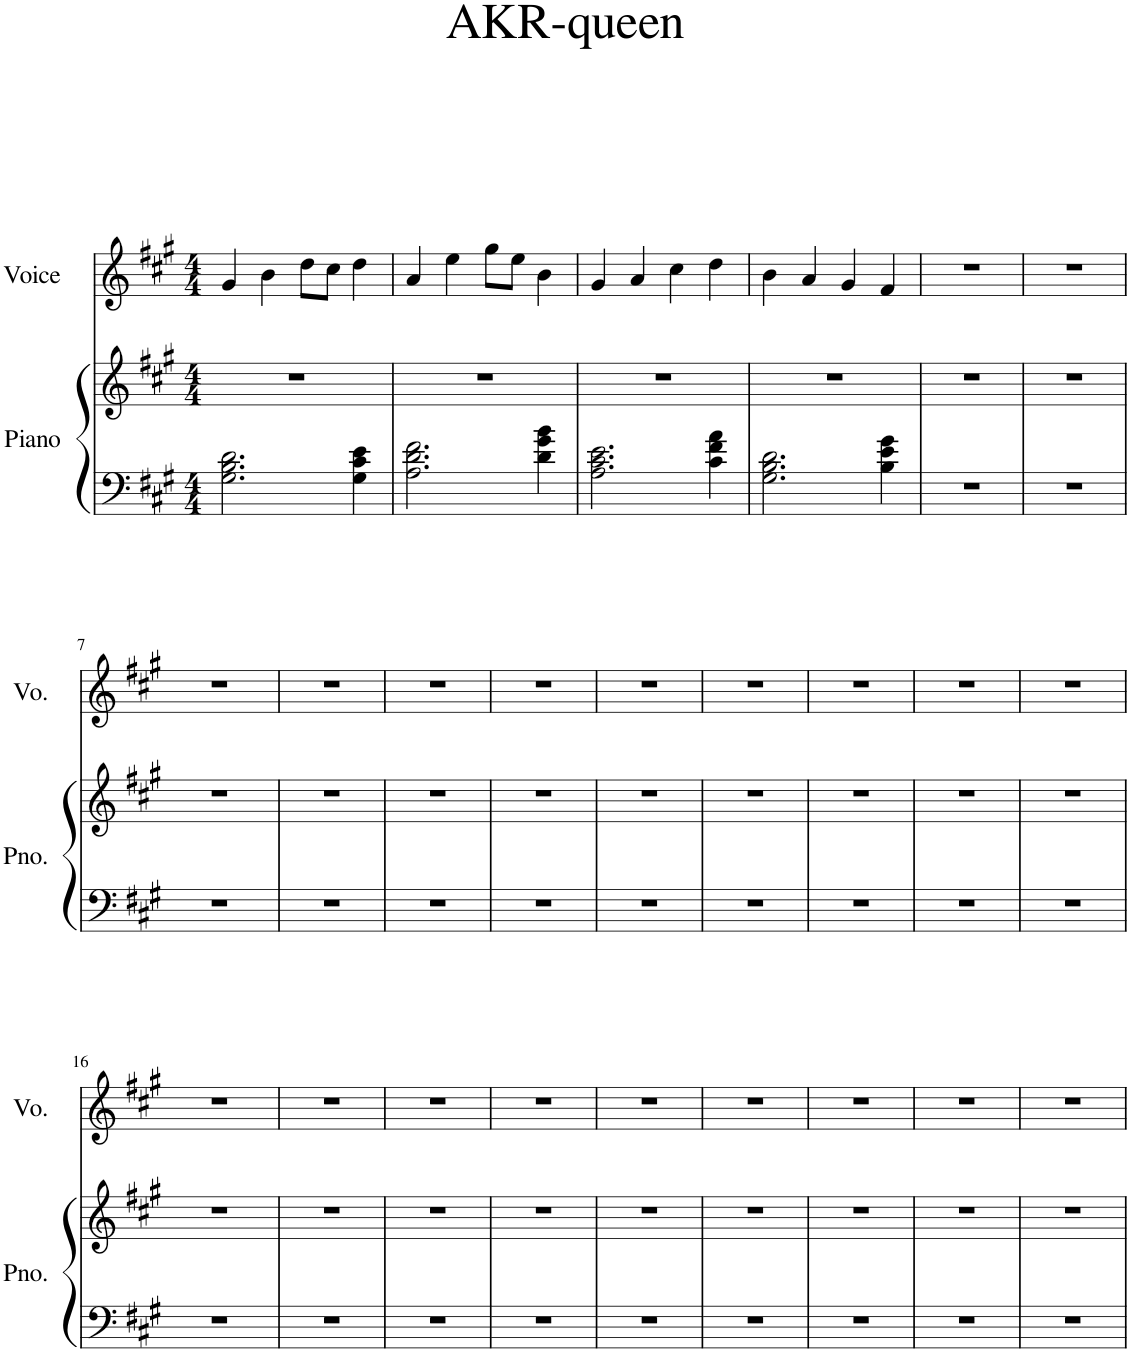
**kern	**kern	**kern
*part2	*part2	*part1
*staff3	*staff2	*staff1
*I"Piano	*	*I"Voice
*I'Pno.	*	*I'Vo.
*clefF4	*clefG2	*clefG2
*k[f#c#g#]	*k[f#c#g#]	*k[f#c#g#]
*M4/4	*M4/4	*M4/4
=1	=1	=1
2.G#\ 2.B\ 2.d\	1r	4g#/
.	.	4b\
.	.	8dd\L
.	.	8cc#\J
4G#\ 4c#\ 4e\	.	4dd\
=2	=2	=2
2.A\ 2.d\ 2.f#\	1r	4a/
.	.	4ee\
.	.	8gg#\L
.	.	8ee\J
4d\ 4g#\ 4b\	.	4b\
=3	=3	=3
2.A\ 2.c#\ 2.e\	1r	4g#/
.	.	4a/
.	.	4cc#\
4c#\ 4f#\ 4a\	.	4dd\
=4	=4	=4
2.G#\ 2.B\ 2.d\	1r	4b\
.	.	4a/
.	.	4g#/
4B\ 4e\ 4g#\	.	4f#/
=5	=5	=5
1r	1r	1r
=6	=6	=6
1r	1r	1r
!!LO:LB:g=z
=7	=7	=7
1r	1r	1r
=8	=8	=8
1r	1r	1r
=9	=9	=9
1r	1r	1r
=10	=10	=10
1r	1r	1r
=11	=11	=11
1r	1r	1r
=12	=12	=12
1r	1r	1r
=13	=13	=13
1r	1r	1r
=14	=14	=14
1r	1r	1r
=15	=15	=15
1r	1r	1r
!!LO:LB:g=z
=16	=16	=16
1r	1r	1r
=17	=17	=17
1r	1r	1r
=18	=18	=18
1r	1r	1r
=19	=19	=19
1r	1r	1r
=20	=20	=20
1r	1r	1r
=21	=21	=21
1r	1r	1r
=22	=22	=22
1r	1r	1r
=23	=23	=23
1r	1r	1r
=24	=24	=24
1r	1r	1r
=	=	=
*-	*-	*-
